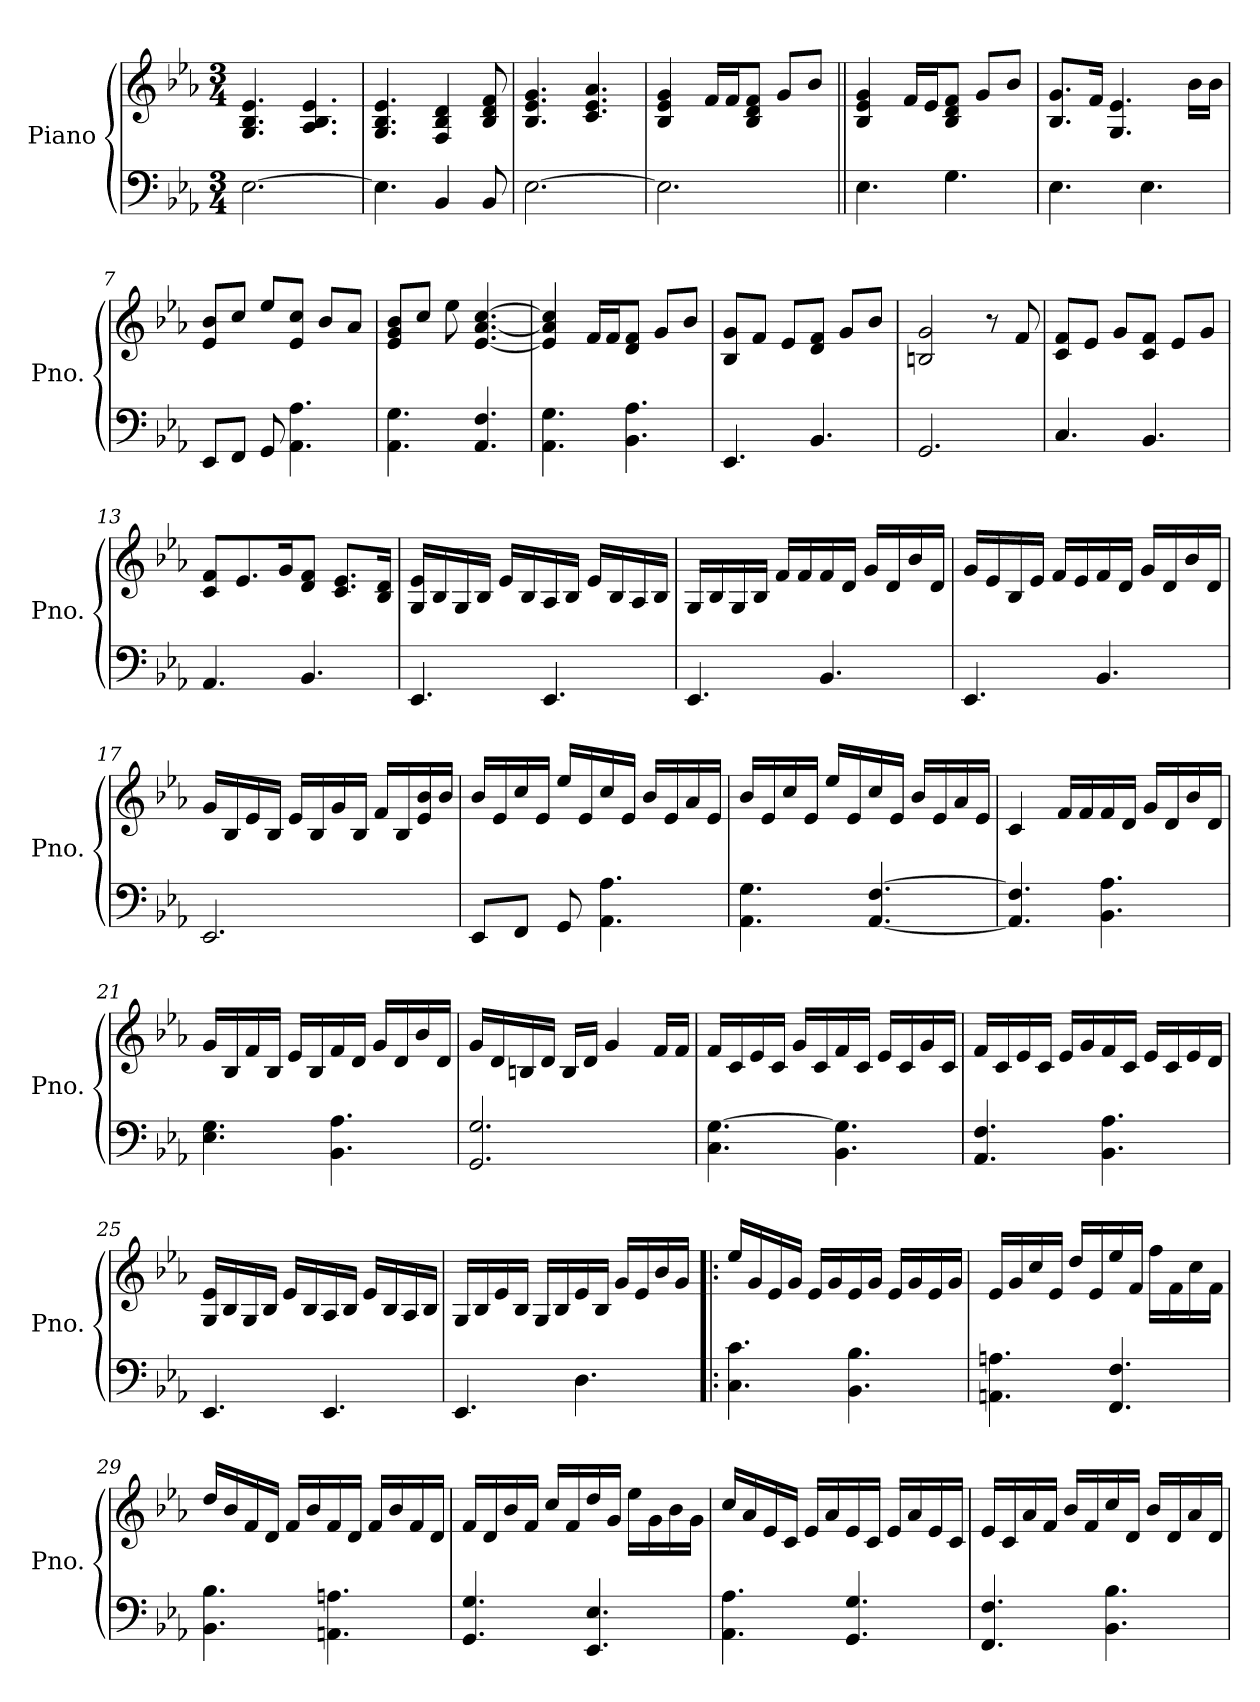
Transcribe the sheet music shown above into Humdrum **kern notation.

**kern	**kern
*part1	*part1
*staff2	*staff1
*I"Piano	*
*I'Pno.	*
*clefF4	*clefG2
*k[b-e-a-]	*k[b-e-a-]
*M3/4	*M3/4
*MM80	*MM80
=1	=1
[2.E-\	4.G/ 4.B-/ 4.e-/
.	4.A-/ 4.B-/ 4.e-/
=2	=2
4.E-\]	4.G/ 4.B-/ 4.e-/
4BB-/	4F/ 4B-/ 4d/
8BB-/	8B-/ 8d/ 8f/
=3	=3
[2.E-\	4.B-/ 4.e-/ 4.g/
.	4.c/ 4.e-/ 4.a-/
=4	=4
2.E-\]	4B-/ 4e-/ 4g/
.	16f/LL
.	16f/J
.	8B-/ 8d/ 8f/J
.	8g/L
.	8b-/J
=5||	=5||
4.E-\	4B-/ 4e-/ 4g/
.	16f/LL
.	16e-/J
4.G\	8B-/ 8d/ 8f/J
.	8g/L
.	8b-/J
=6	=6
4.E-\	8.B-/ 8.g/L
.	16f/Jk
.	4.G/ 4.e-/
4.E-\	.
.	16b-\LL
.	16b-\JJ
!!LO:LB:g=z
=7	=7
8EE-/L	8e-/ 8b-/L
8FF/J	8cc/J
8GG/	8ee-/L
4.AA-\ 4.A-\	8e-/ 8cc/J
.	8b-/L
.	8a-/J
=8	=8
4.AA-\ 4.G\	8e-/ 8g/ 8b-/L
.	8cc/J
.	8ee-\
4.AA-/ 4.F/	[4.e-/ [4.a-/ [4.cc/
=9	=9
4.AA-\ 4.G\	4e-/] 4a-/] 4cc/]
.	16f/LL
.	16f/J
4.BB-\ 4.A-\	8d/ 8f/J
.	8g/L
.	8b-/J
=10	=10
4.EE-/	8B-/ 8g/L
.	8f/J
.	8e-/L
4.BB-/	8d/ 8f/J
.	8g/L
.	8b-/J
=11	=11
2.GG/	2Bn/ 2g/
.	8r
.	8f/
=12	=12
4.C/	8c/ 8f/L
.	8e-/J
.	8g/L
4.BB-/	8c/ 8f/J
.	8e-/L
.	8g/J
!!LO:LB:g=z
=13	=13
4.AA-/	8c/ 8f/L
.	8.e-/
.	16g/K
4.BB-/	8d/ 8f/J
.	8.c/ 8.e-/L
.	16B-/ 16d/Jk
=14	=14
4.EE-/	16G/ 16e-/LL
.	16B-/
.	16G/
.	16B-/JJ
.	16e-/LL
.	16B-/
4.EE-/	16A-/
.	16B-/JJ
.	16e-/LL
.	16B-/
.	16A-/
.	16B-/JJ
=15	=15
4.EE-/	16G/LL
.	16B-/
.	16G/
.	16B-/JJ
.	16f/LL
.	16f/
4.BB-/	16f/
.	16d/JJ
.	16g/LL
.	16d/
.	16b-/
.	16d/JJ
!!LO:LB:g=z
=16	=16
4.EE-/	16g/LL
.	16e-/
.	16B-/
.	16e-/JJ
.	16f/LL
.	16e-/
4.BB-/	16f/
.	16d/JJ
.	16g/LL
.	16d/
.	16b-/
.	16d/JJ
=17	=17
2.EE-/	16g/LL
.	16B-/
.	16e-/
.	16B-/JJ
.	16e-/LL
.	16B-/
.	16g/
.	16B-/JJ
.	16f/LL
.	16B-/
.	16e-/ 16b-/
.	16b-/JJ
=18	=18
8EE-/L	16b-/LL
.	16e-/
8FF/J	16cc/
.	16e-/JJ
8GG/	16ee-/LL
.	16e-/
4.AA-\ 4.A-\	16cc/
.	16e-/JJ
.	16b-/LL
.	16e-/
.	16a-/
.	16e-/JJ
!!LO:PB:g=z
=19	=19
4.AA-\ 4.G\	16b-/LL
.	16e-/
.	16cc/
.	16e-/JJ
.	16ee-/LL
.	16e-/
[4.AA-/ [4.F/	16cc/
.	16e-/JJ
.	16b-/LL
.	16e-/
.	16a-/
.	16e-/JJ
=20	=20
4.AA-/] 4.F/]	4c/
.	16f/LL
.	16f/
4.BB-\ 4.A-\	16f/
.	16d/JJ
.	16g/LL
.	16d/
.	16b-/
.	16d/JJ
=21	=21
4.E-\ 4.G\	16g/LL
.	16B-/
.	16f/
.	16B-/JJ
.	16e-/LL
.	16B-/
4.BB-\ 4.A-\	16f/
.	16d/JJ
.	16g/LL
.	16d/
.	16b-/
.	16d/JJ
=22	=22
2.GG/ 2.G/	16g/LL
.	16d/
.	16Bn/
.	16d/JJ
.	16B/LL
.	16d/JJ
.	4g/
.	16f/LL
.	16f/JJ
!!LO:LB:g=z
=23	=23
4.C\ [4.G\	16f/LL
.	16c/
.	16e-/
.	16c/JJ
.	16g/LL
.	16c/
4.BB-\ 4.G\]	16f/
.	16c/JJ
.	16e-/LL
.	16c/
.	16g/
.	16c/JJ
=24	=24
4.AA-/ 4.F/	16f/LL
.	16c/
.	16e-/
.	16c/JJ
.	16e-/LL
.	16g/
4.BB-\ 4.A-\	16f/
.	16c/JJ
.	16e-/LL
.	16c/
.	16e-/
.	16d/JJ
=25	=25
4.EE-/	16G/ 16e-/LL
.	16B-/
.	16G/
.	16B-/JJ
.	16e-/LL
.	16B-/
4.EE-/	16A-/
.	16B-/JJ
.	16e-/LL
.	16B-/
.	16A-/
.	16B-/JJ
!!LO:LB:g=z
=26	=26
4.EE-/	16G/LL
.	16B-/
.	16e-/
.	16B-/JJ
.	16G/LL
.	16B-/
4.D\	16e-/
.	16B-/JJ
.	16g/LL
.	16e-/
.	16b-/
.	16g/JJ
=27!|:	=27!|:
4.C\ 4.c\	16ee-/LL
.	16g/
.	16e-/
.	16g/JJ
.	16e-/LL
.	16g/
4.BB-\ 4.B-\	16e-/
.	16g/JJ
.	16e-/LL
.	16g/
.	16e-/
.	16g/JJ
=28	=28
4.AAn\ 4.An\	16e-/LL
.	16g/
.	16cc/
.	16e-/JJ
.	16dd/LL
.	16e-/
4.FF/ 4.F/	16ee-/
.	16f/JJ
.	16ff\LL
.	16f\
.	16cc\
.	16f\JJ
!!LO:LB:g=z
=29	=29
4.BB-\ 4.B-\	16dd/LL
.	16b-/
.	16f/
.	16d/JJ
.	16f/LL
.	16b-/
4.AAn\ 4.An\	16f/
.	16d/JJ
.	16f/LL
.	16b-/
.	16f/
.	16d/JJ
=30	=30
4.GG/ 4.G/	16f/LL
.	16d/
.	16b-/
.	16f/JJ
.	16cc/LL
.	16f/
4.EE-/ 4.E-/	16dd/
.	16g/JJ
.	16ee-\LL
.	16g\
.	16b-\
.	16g\JJ
=31	=31
4.AA-\ 4.A-\	16cc/LL
.	16a-/
.	16e-/
.	16c/JJ
.	16e-/LL
.	16a-/
4.GG/ 4.G/	16e-/
.	16c/JJ
.	16e-/LL
.	16a-/
.	16e-/
.	16c/JJ
!!LO:LB:g=z
=32	=32
4.FF/ 4.F/	16e-/LL
.	16c/
.	16a-/
.	16f/JJ
.	16b-/LL
.	16f/
4.BB-\ 4.B-\	16cc/
.	16d/JJ
.	16b-/LL
.	16d/
.	16a-/
.	16d/JJ
=	=
*-	*-
